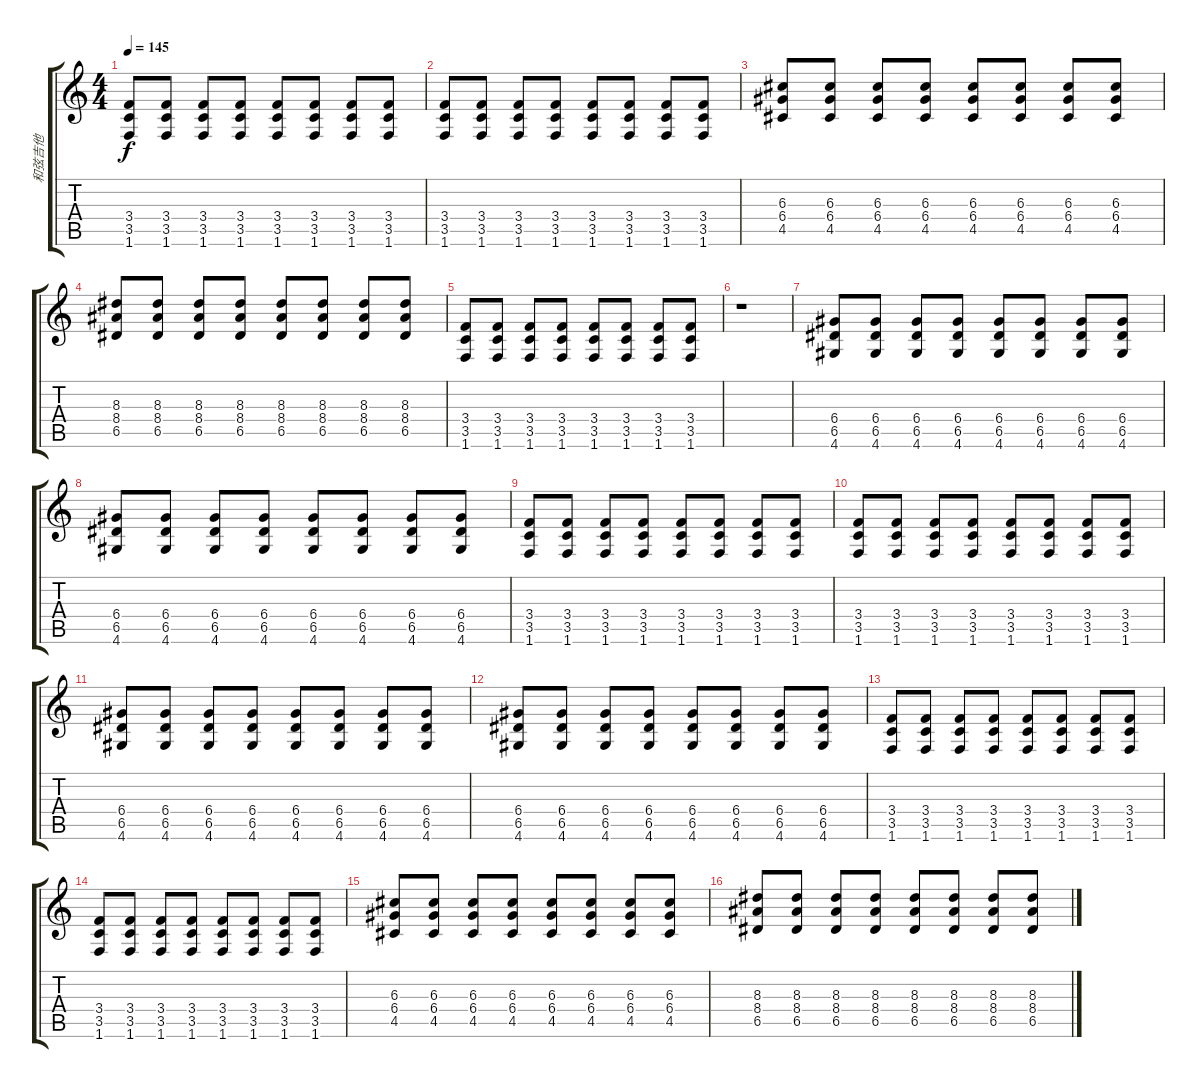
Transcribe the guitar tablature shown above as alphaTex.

\track ("和弦吉他" "和弦吉他") {instrument acousticguitarnylon}
\staff {score tabs}
\tuning (E4 B3 G3 D3 A2 E2) {hide}
\ts (4 4)
\tempo 145
\clef g2
\ks c
(3.4 3.5 1.6).8{dy f} (3.4 3.5 1.6).8 (3.4 3.5 1.6).8 (3.4 3.5 1.6).8 (3.4 3.5 1.6).8 (3.4 3.5 1.6).8 (3.4 3.5 1.6).8 (3.4 3.5 1.6).8 |
(3.4 3.5 1.6).8 (3.4 3.5 1.6).8 (3.4 3.5 1.6).8 (3.4 3.5 1.6).8 (3.4 3.5 1.6).8 (3.4 3.5 1.6).8 (3.4 3.5 1.6).8 (3.4 3.5 1.6).8 |
(6.3 6.4 4.5).8 (6.3 6.4 4.5).8 (6.3 6.4 4.5).8 (6.3 6.4 4.5).8 (6.3 6.4 4.5).8 (6.3 6.4 4.5).8 (6.3 6.4 4.5).8 (6.3 6.4 4.5).8 |
(8.3 8.4 6.5).8 (8.3 8.4 6.5).8 (8.3 8.4 6.5).8 (8.3 8.4 6.5).8 (8.3 8.4 6.5).8 (8.3 8.4 6.5).8 (8.3 8.4 6.5).8 (8.3 8.4 6.5).8 |
(3.4 3.5 1.6).8 (3.4 3.5 1.6).8 (3.4 3.5 1.6).8 (3.4 3.5 1.6).8 (3.4 3.5 1.6).8 (3.4 3.5 1.6).8 (3.4 3.5 1.6).8 (3.4 3.5 1.6).8 |
r.1 |
(6.4 6.5 4.6).8 (6.4 6.5 4.6).8 (6.4 6.5 4.6).8 (6.4 6.5 4.6).8 (6.4 6.5 4.6).8 (6.4 6.5 4.6).8 (6.4 6.5 4.6).8 (6.4 6.5 4.6).8 |
(6.4 6.5 4.6).8 (6.4 6.5 4.6).8 (6.4 6.5 4.6).8 (6.4 6.5 4.6).8 (6.4 6.5 4.6).8 (6.4 6.5 4.6).8 (6.4 6.5 4.6).8 (6.4 6.5 4.6).8 |
(3.4 3.5 1.6).8 (3.4 3.5 1.6).8 (3.4 3.5 1.6).8 (3.4 3.5 1.6).8 (3.4 3.5 1.6).8 (3.4 3.5 1.6).8 (3.4 3.5 1.6).8 (3.4 3.5 1.6).8 |
(3.4 3.5 1.6).8 (3.4 3.5 1.6).8 (3.4 3.5 1.6).8 (3.4 3.5 1.6).8 (3.4 3.5 1.6).8 (3.4 3.5 1.6).8 (3.4 3.5 1.6).8 (3.4 3.5 1.6).8 |
(6.4 6.5 4.6).8 (6.4 6.5 4.6).8 (6.4 6.5 4.6).8 (6.4 6.5 4.6).8 (6.4 6.5 4.6).8 (6.4 6.5 4.6).8 (6.4 6.5 4.6).8 (6.4 6.5 4.6).8 |
(6.4 6.5 4.6).8 (6.4 6.5 4.6).8 (6.4 6.5 4.6).8 (6.4 6.5 4.6).8 (6.4 6.5 4.6).8 (6.4 6.5 4.6).8 (6.4 6.5 4.6).8 (6.4 6.5 4.6).8 |
(3.4 3.5 1.6).8 (3.4 3.5 1.6).8 (3.4 3.5 1.6).8 (3.4 3.5 1.6).8 (3.4 3.5 1.6).8 (3.4 3.5 1.6).8 (3.4 3.5 1.6).8 (3.4 3.5 1.6).8 |
(3.4 3.5 1.6).8 (3.4 3.5 1.6).8 (3.4 3.5 1.6).8 (3.4 3.5 1.6).8 (3.4 3.5 1.6).8 (3.4 3.5 1.6).8 (3.4 3.5 1.6).8 (3.4 3.5 1.6).8 |
(6.3 6.4 4.5).8 (6.3 6.4 4.5).8 (6.3 6.4 4.5).8 (6.3 6.4 4.5).8 (6.3 6.4 4.5).8 (6.3 6.4 4.5).8 (6.3 6.4 4.5).8 (6.3 6.4 4.5).8 |
(8.3 8.4 6.5).8 (8.3 8.4 6.5).8 (8.3 8.4 6.5).8 (8.3 8.4 6.5).8 (8.3 8.4 6.5).8 (8.3 8.4 6.5).8 (8.3 8.4 6.5).8 (8.3 8.4 6.5).8
